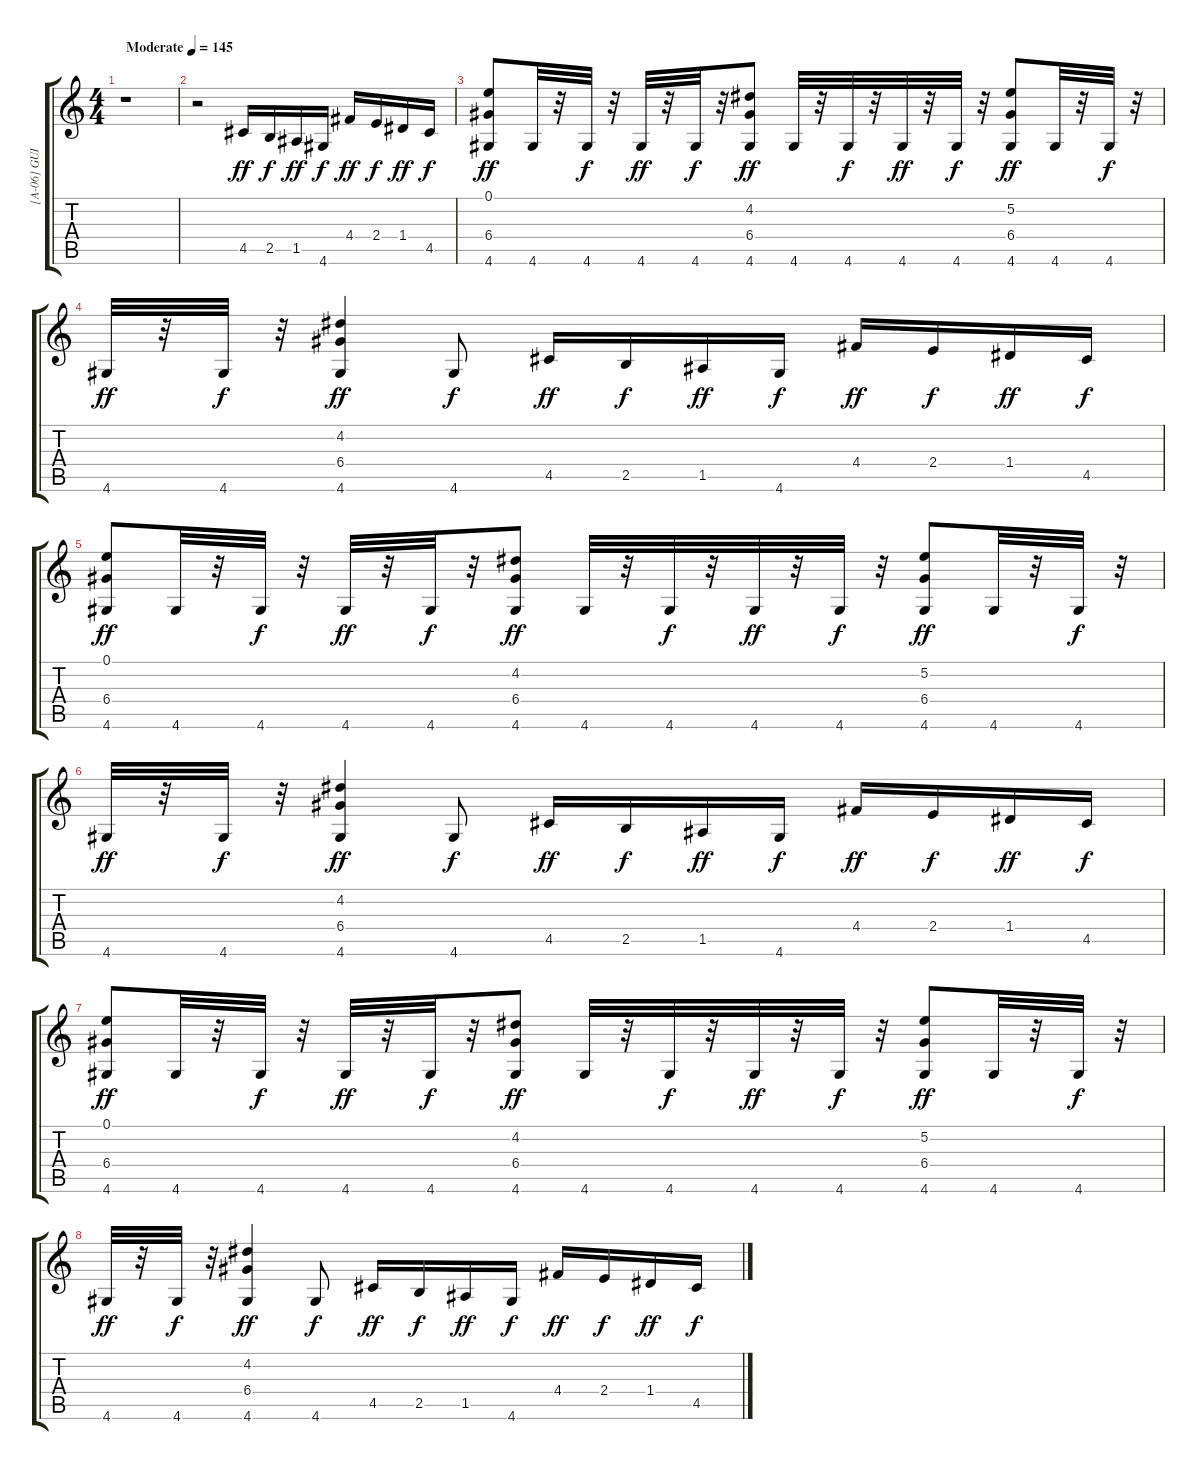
\track ("[A-06] GUITAR 1" "[A-06] GUI") {instrument overdrivenguitar}
\staff {score tabs}
\tuning (E4 B3 G3 D3 A2 E2) {hide}
\ts (4 4)
\tempo (145 "Moderate")
\clef g2
\ks c
r.1{dy ff instrument overdrivenguitar} |
r.2 4.5.16{balance 11} 2.5.16{dy f} 1.5.16{dy ff} 4.6.16{dy f} 4.4.16{dy ff} 2.4.16{dy f} 1.4.16{dy ff} 4.5.16{dy f} |
(0.1 6.4 4.6).8{dy ff} 4.6.32 r.32 4.6.32{dy f} r.32 4.6.32{dy ff} r.32 4.6.32{dy f} r.32 (4.2 6.4 4.6).8{dy ff} 4.6.32 r.32 4.6.32{dy f} r.32 4.6.32{dy ff} r.32 4.6.32{dy f} r.32 (5.2 6.4 4.6).8{dy ff} 4.6.32 r.32 4.6.32{dy f} r.32 |
4.6.32{dy ff} r.32 4.6.32{dy f} r.32 (4.2 6.4 4.6).4{dy ff} 4.6.8{dy f} 4.5.16{dy ff} 2.5.16{dy f} 1.5.16{dy ff} 4.6.16{dy f} 4.4.16{dy ff} 2.4.16{dy f} 1.4.16{dy ff} 4.5.16{dy f} |
(0.1 6.4 4.6).8{dy ff} 4.6.32 r.32 4.6.32{dy f} r.32 4.6.32{dy ff} r.32 4.6.32{dy f} r.32 (4.2 6.4 4.6).8{dy ff} 4.6.32 r.32 4.6.32{dy f} r.32 4.6.32{dy ff} r.32 4.6.32{dy f} r.32 (5.2 6.4 4.6).8{dy ff} 4.6.32 r.32 4.6.32{dy f} r.32 |
4.6.32{dy ff} r.32 4.6.32{dy f} r.32 (4.2 6.4 4.6).4{dy ff} 4.6.8{dy f} 4.5.16{dy ff} 2.5.16{dy f} 1.5.16{dy ff} 4.6.16{dy f} 4.4.16{dy ff} 2.4.16{dy f} 1.4.16{dy ff} 4.5.16{dy f} |
(0.1 6.4 4.6).8{dy ff} 4.6.32 r.32 4.6.32{dy f} r.32 4.6.32{dy ff} r.32 4.6.32{dy f} r.32 (4.2 6.4 4.6).8{dy ff} 4.6.32 r.32 4.6.32{dy f} r.32 4.6.32{dy ff} r.32 4.6.32{dy f} r.32 (5.2 6.4 4.6).8{dy ff} 4.6.32 r.32 4.6.32{dy f} r.32 |
4.6.32{dy ff} r.32 4.6.32{dy f} r.32 (4.2 6.4 4.6).4{dy ff} 4.6.8{dy f} 4.5.16{dy ff} 2.5.16{dy f} 1.5.16{dy ff} 4.6.16{dy f} 4.4.16{dy ff} 2.4.16{dy f} 1.4.16{dy ff} 4.5.16{dy f}
